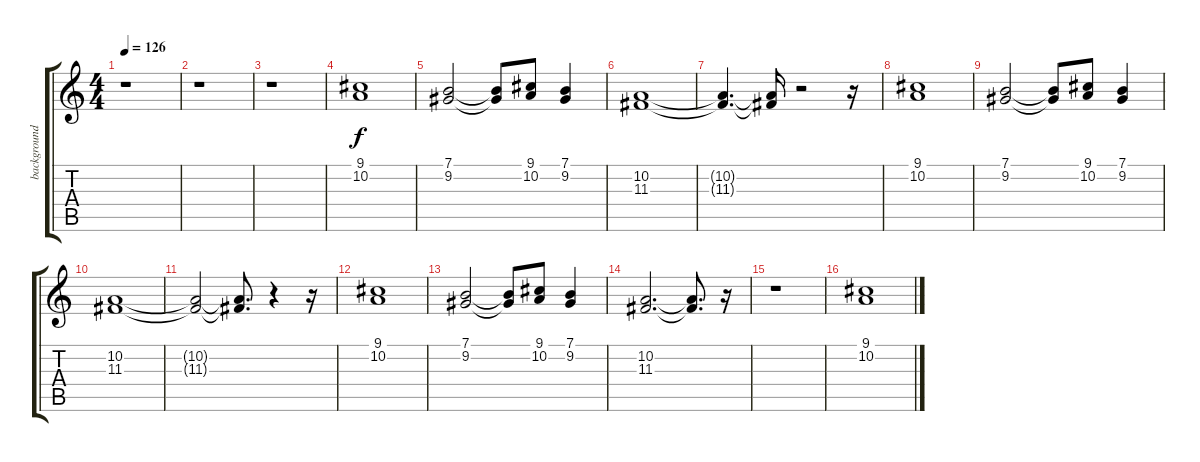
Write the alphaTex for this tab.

\track ("background vocals" "background") {instrument synthvoice}
\staff {score tabs}
\tuning (E4 B3 G3 D3 A2 E2) {hide}
\ts (4 4)
\tempo 126
\clef g2
\ks c
r.1{dy f} |
r.1 |
r.1 |
(9.1 10.2).1 |
(7.1 9.2).2 (7.1{t} 9.2{t}).8 (9.1 10.2).8 (7.1 9.2).4 |
(10.2 11.3).1 |
(10.2{t} 11.3{t}).4{d} (10.2{t} 11.3{t}).16 r.2 r.16 |
(9.1 10.2).1 |
(7.1 9.2).2 (7.1{t} 9.2{t}).8 (9.1 10.2).8 (7.1 9.2).4 |
(10.2 11.3).1 |
(10.2{t} 11.3{t}).2 (10.2{t} 11.3{t}).8{d} r.4 r.16 |
(9.1 10.2).1 |
(7.1 9.2).2 (7.1{t} 9.2{t}).8 (9.1 10.2).8 (7.1 9.2).4 |
(10.2 11.3).2{d} (10.2{t} 11.3{t}).8{d} r.16 |
r.1 |
(9.1 10.2).1
